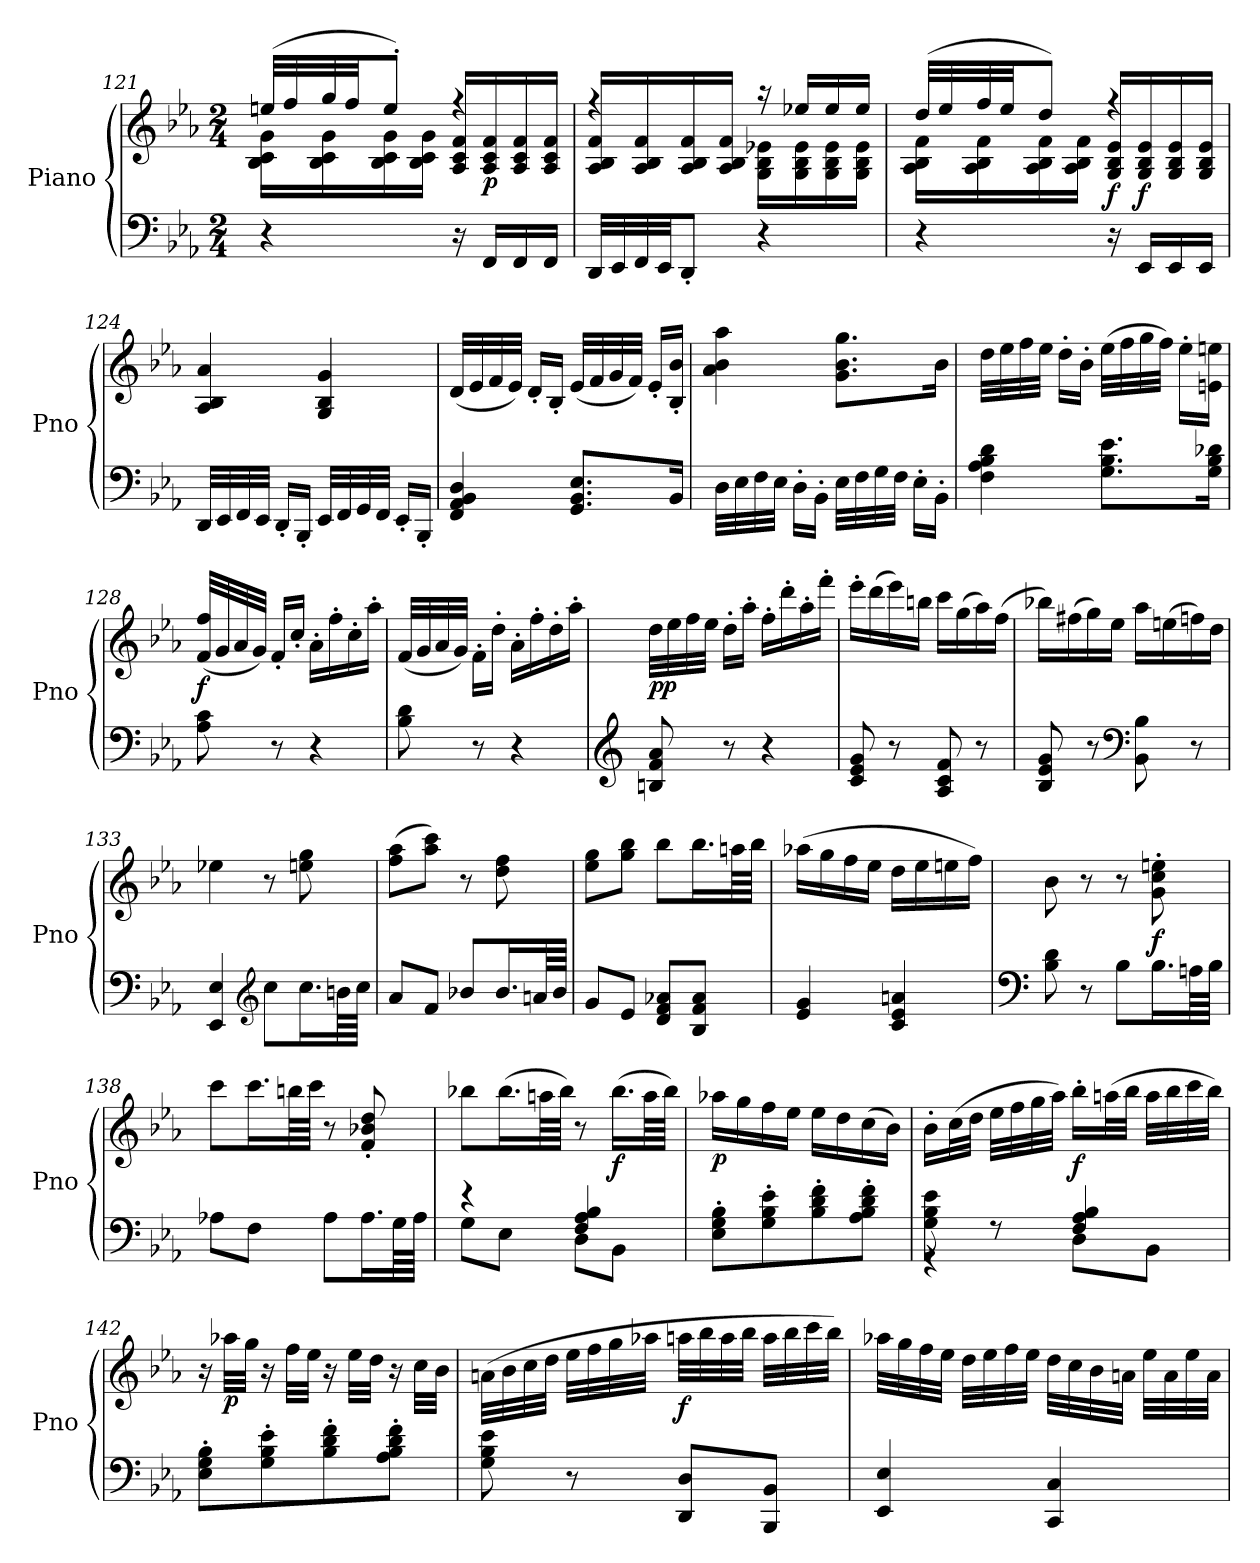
**kern	**kern	**dynam
*part1	*part1	*part1
*staff2	*staff1	*staff1/2
*I"Piano	*	*
*I'Pno	*	*
!!LO:LB:g=z
*clefF4	*clefG2	*
*k[b-e-a-]	*k[b-e-a-]	*
*E-:	*E-:	*
*M2/4	*M2/4	*
=121	=121	=121
*	*^	*
4r	(>32een/LLL	16B-\ 16c\ 16g\LL	.
.	32ff/	.	.
.	32gg/	16B-\ 16c\ 16g\	.
.	32ff/JJ	.	.
.	8ee'/J)	16B-\ 16c\ 16g\	.
.	.	16B-\ 16c\ 16g\JJ	.
16r	4r	16A-/ 16c/ 16f/LL	.
!	!	!	!LO:DY:b
16FF/LL	.	16A-/ 16c/ 16f/	p
16FF/	.	16A-/ 16c/ 16f/	.
16FF/JJ	.	16A-/ 16c/ 16f/JJ	.
=122	=122	=122	=122
32DD/LLL	4r	16A-/ 16B-/ 16f/LL	.
32EE-/	.	.	.
32FF/	.	16A-/ 16B-/ 16f/	.
32EE-/JJ	.	.	.
8DD'/J	.	16A-/ 16B-/ 16f/	.
.	.	16A-/ 16B-/ 16f/JJ	.
4r	16r	16G\ 16B-\ 16e-X\LL	.
.	16ee-X/LL	16G\ 16B-\ 16e-\	.
.	16ee-/	16G\ 16B-\ 16e-\	.
.	16ee-/JJ	16G\ 16B-\ 16e-\JJ	.
=123	=123	=123	=123
4r	(>32dd/LLL	16A-\ 16B-\ 16f\LL	.
.	32ee-/	.	.
.	32ff/	16A-\ 16B-\ 16f\	.
.	32ee-/JJ	.	.
.	8dd/J)	16A-\ 16B-\ 16f\	.
.	.	16A-\ 16B-\ 16f\JJ	.
!	!	!	!LO:DY:b
16r	4r	16G/ 16B-/ 16e-/LL	f
!	!	!	!LO:DY:b
16EE-/LL	.	16G/ 16B-/ 16e-/	f
16EE-/	.	16G/ 16B-/ 16e-/	.
16EE-/JJ	.	16G/ 16B-/ 16e-/JJ	.
*	*v	*v	*
!!LO:LB:g=z
=124	=124	=124
32DD/LLL	4A-/ 4B-/ 4a-/	.
32EE-/	.	.
32FF/	.	.
32EE-/JJJ	.	.
16DD'/LL	.	.
16BBB-'/JJ	.	.
32EE-/LLL	4G/ 4B-/ 4g/	.
32FF/	.	.
32GG/	.	.
32FF/JJJ	.	.
16EE-'/LL	.	.
16BBB-'/JJ	.	.
=125	=125	=125
4FF/ 4AA-/ 4BB-/ 4D/	(<32d/LLL	.
.	32e-/	.
.	32f/	.
.	32e-/JJJ)	.
.	16d'/LL	.
.	16B-'/JJ	.
8.GG/ 8.BB-/ 8.E-/L	(<32e-/LLL	.
.	32f/	.
.	32g/	.
.	32f/JJJ)	.
.	16e-'/LL	.
16BB-/Jk	16B-/' 16b-/'JJ	.
=126	=126	=126
32D\LLL	4a-\ 4b-\ 4aa-\	.
32E-\	.	.
32F\	.	.
32E-\JJJ	.	.
16D'\LL	.	.
16BB-'\JJ	.	.
32E-\LLL	8.g\ 8.b-\ 8.gg\L	.
32F\	.	.
32G\	.	.
32F\JJJ	.	.
16E-'\LL	.	.
16BB-'\JJ	16b-\Jk	.
!!LO:LB:g=z
=127	=127	=127
4F\ 4A-\ 4B-\ 4d\	32dd\LLL	.
.	32ee-\	.
.	32ff\	.
.	32ee-\JJJ	.
.	16dd'\LL	.
.	16b-'\JJ	.
8.G\ 8.B-\ 8.e-\L	(>32ee-\LLL	.
.	32ff\	.
.	32gg\	.
.	32ff\JJJ)	.
.	16ee-'\LL	.
16G\ 16B-\ 16d-X\Jk	16en\ 16een\JJ	.
=128	=128	=128
!	!	!LO:DY:b
8A-\ 8c\	(<32f/ 32ff/LLL	f
.	32g/	.
.	32a-/	.
.	32g/JJJ)	.
8r	16f'/LL	.
.	16cc'/JJ	.
4r	16a-'\LL	.
.	16ff'\	.
.	16cc'\	.
.	16aa-'\JJ	.
=129	=129	=129
8B-\ 8d\	(<32f/LLL	.
.	32g/	.
.	32a-/	.
.	32g/JJJ)	.
8r	16f'\LL	.
.	16dd'\JJ	.
4r	16a-'\LL	.
.	16ff'\	.
.	16dd'\	.
.	16aa-'\JJ	.
=130	=130	=130
*clefG2	*	*
!	!	!LO:DY:b
8Bn/ 8f/ 8a-/	32dd\LLL	pp
.	32ee-\	.
.	32ff\	.
.	32ee-\JJJ	.
8r	16dd'\LL	.
.	16aa-'\JJ	.
4r	16ff'\LL	.
.	16ddd'\	.
.	16aa-'\	.
.	16fff'\JJ	.
!!LO:PB:g=z
=131	=131	=131
8c/ 8e-/ 8g/	16eee-'\LL	.
.	(>16ddd\	.
8r	16eee-\)	.
.	16bbn\JJ	.
8A-/ 8c/ 8f/	16ccc\LL	.
.	(>16gg\	.
8r	16aa-\)	.
.	(>16ff\JJ	.
=132	=132	=132
8B-/ 8e-/ 8g/	16bb-X\LL)	.
.	(>16ff#X\	.
8r	16gg\)	.
.	16ee-\JJ	.
*clefF4	*	*
8BB-\ 8B-\	16aa-\LL	.
.	(>16een\	.
8r	16ffn\)	.
.	16dd\JJ	.
=133	=133	=133
4EE-/ 4E-/	4ee-X\	.
*clefG2	*	*
8cc\L	8r	.
16.cc\L	8een\ 8gg\	.
64bn\LL	.	.
64cc\JJJJ	.	.
=134	=134	=134
8a-/L	(>8ff\ 8aa-\L	.
8f/J	8aa-\ 8ccc\J)	.
8b-X/L	8r	.
16.b-/L	8dd\ 8ff\	.
64an/LL	.	.
64b-/JJJJ	.	.
=135	=135	=135
8g/L	8ee-\ 8gg\L	.
8e-/J	8gg\ 8bb-\J	.
8d/ 8f/ 8a-X/L	8bb-\L	.
8B-/ 8f/ 8a-/J	16.bb-\L	.
.	64aan\LL	.
.	(>64bb-\JJJJ	.
!!LO:LB:g=z
=136	=136	=136
4e-/ 4g/	(>16aa-X\LL	.
.	16gg\	.
.	16ff\	.
.	16ee-\JJ	.
4c/ 4e-/ 4an/	16dd\LL	.
.	16ee-\	.
.	16een\	.
.	16ff\JJ)	.
=137	=137	=137
*clefF4	*	*
8B-\ 8d\	8b-\	.
8r	8r	.
8B-\L	8r	.
!	!	!LO:DY:b
16.B-\L	8g\' 8cc\' 8een\'	f
64An\LL	.	.
64B-\JJJJ)	.	.
=138	=138	=138
8A-X\L	8ccc\L	.
8F\J	16.ccc\L	.
.	64bbn\LL	.
.	64ccc\JJJJ	.
8A-\L	8r	.
16.A-\L	8f/' 8b-X/' 8dd/'	.
64G\LL	.	.
64A-\JJJJ	.	.
=139	=139	=139
*^	*	*
4r	8G\L	8bb-X\L	.
.	8E-\J	(>16.bb-\L	.
.	.	64aan\LL	.
.	.	64bb-\JJJJ)	.
4F/ 4A-/ 4B-/	8D\L	8r	.
!	!	!	!LO:DY:b
.	8BB-\J	(>16.bb-\LL	f
.	.	64aa\LL	.
.	.	64bb-\JJJJ)	.
*v	*v	*	*
=140	=140	=140
!	!	!LO:DY:b
8E-\' 8G\' 8B-\'L	16aa-X\LL	p
.	16gg\	.
8G\' 8B-\' 8e-\'	16ff\	.
.	16ee-\JJ	.
8B-\' 8d\' 8f\'	16ee-\LL	.
.	16dd\	.
8A-\' 8B-\' 8d\' 8f\'J	(>16cc\	.
.	16b-\JJ)	.
!!LO:LB:g=z
=141	=141	=141
*^	*	*
8G\ 8B-\ 8e-\	4r	16b-'\LL	.
.	.	(>32cc\L	.
.	.	32dd\JJJ	.
8r	.	32ee-\LLL	.
.	.	32ff\	.
.	.	32gg\	.
.	.	32aa-\JJJ)	.
!	!	!	!LO:DY:b
8D\L	4F/ 4A-/ 4B-/	16bb-'\LL	f
.	.	(>32aan\L	.
.	.	32bb-\JJJ	.
8BB-\J	.	32aa\LLL	.
.	.	32bb-\	.
.	.	32ccc\	.
.	.	32bb-\JJJ)	.
*v	*v	*	*
=142	=142	=142
8E-\' 8G\' 8B-\'L	16r	.
!	!	!LO:DY:b
.	32aa-X\LLL	p
.	32gg\JJJ	.
8G\' 8B-\' 8e-\'	16r	.
.	32ff\LLL	.
.	32ee-\JJJ	.
8B-\' 8d\' 8f\'	16r	.
.	32ee-\LLL	.
.	32dd\JJJ	.
8A-\' 8B-\' 8d\' 8f\'J	16r	.
.	32cc\LLL	.
.	32b-\JJJ	.
=143	=143	=143
8G\ 8B-\ 8e-\	(>32an\LLL	.
.	32b-\	.
.	32cc\	.
.	32dd\JJJ	.
8r	32ee-\LLL	.
.	32ff\	.
.	32gg\	.
.	32aa-X\JJJ	.
!	!	!LO:DY:b
8DD/ 8D/L	32aan\LLL	f
.	32bb-\	.
.	32aa\	.
.	32bb-\JJJ	.
8BBB-/ 8BB-/J	32aa\LLL	.
.	32bb-\	.
.	32ccc\	.
.	32bb-\JJJ)	.
!!LO:LB:g=z
=144	=144	=144
4EE-/ 4E-/	32aa-X\LLL	.
.	32gg\	.
.	32ff\	.
.	32ee-\JJJ	.
.	32dd\LLL	.
.	32ee-\	.
.	32ff\	.
.	32ee-\JJJ	.
4CC/ 4C/	32dd\LLL	.
.	32cc\	.
.	32b-\	.
.	32an\JJJ	.
.	32ee-\LLL	.
.	32a\	.
.	32ee-\	.
.	32a\JJJ	.
=	=	=
*-	*-	*-
